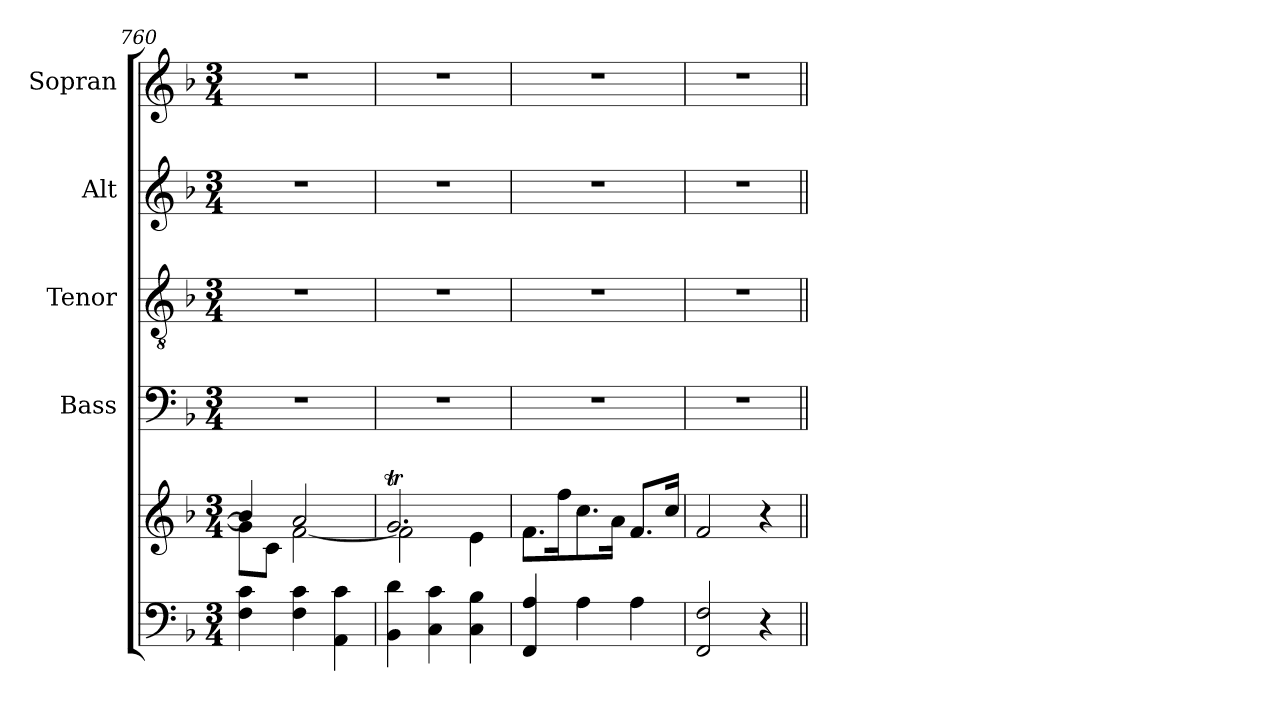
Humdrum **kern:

**kern	**kern	**kern	**kern	**kern	**kern
*part5	*part5	*part4	*part3	*part2	*part1
*staff6	*staff5	*staff4	*staff3	*staff2	*staff1
*	*	*I"Bass	*I"Tenor	*I"Alt	*I"Sopran
*	*	*I'B.	*I'T.	*I'A.	*I'S.
*clefF4	*clefG2	*clefF4	*clefGv2	*clefG2	*clefG2
*k[b-]	*k[b-]	*k[b-]	*k[b-]	*k[b-]	*k[b-]
*F:	*F:	*F:	*F:	*F:	*F:
*M3/4	*M3/4	*M3/4	*M3/4	*M3/4	*M3/4
=760	=760	=760	=760	=760	=760
*	*^	*	*	*	*
4F\ 4c\	4b-/]	8g\L]	2.r	2.r	2.r	2.r
.	.	8c\J	.	.	.	.
4F\ 4c\	2a/	[<2f\	.	.	.	.
4AA\ 4c\	.	.	.	.	.	.
=761	=761	=761	=761	=761	=761	=761
4BB-\ 4d\	2.gT/	2f\]	2.r	2.r	2.r	2.r
4C\ 4c\	.	.	.	.	.	.
4C\ 4B-\	.	4e\	.	.	.	.
*	*v	*v	*	*	*	*
=762	=762	=762	=762	=762	=762
4FF/ 4A/	8.f\L	2.r	2.r	2.r	2.r
.	16ff\k	.	.	.	.
4A\	8.cc\	.	.	.	.
.	16a\Jk	.	.	.	.
4A\	8.f/L	.	.	.	.
.	16cc/Jk	.	.	.	.
=763	=763	=763	=763	=763	=763
2FF/ 2F/	2f/	2.r	2.r	2.r	2.r
4r	4r	.	.	.	.
=||	=||	=||	=||	=||	=||
*-	*-	*-	*-	*-	*-
